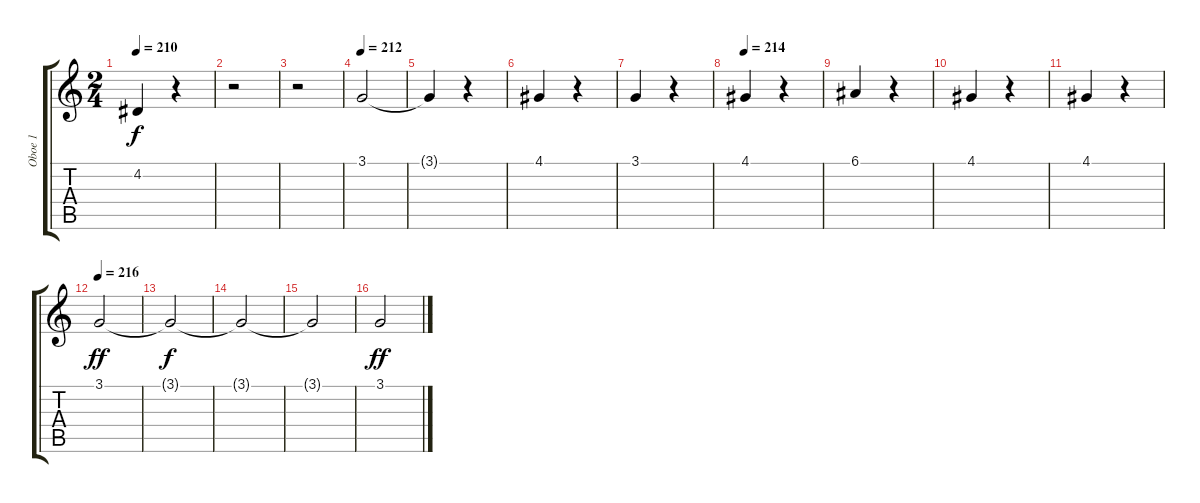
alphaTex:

\track ("Oboe 1" "Oboe 1") {instrument oboe}
\staff {score tabs}
\tuning (E4 B3 G3 D3 A2 E2) {hide}
\ts (2 4)
\tempo 210
\clef g2
\ks c
4.2.4{dy f} r.4 |
r.2 |
r.2 |
\tempo 212
3.1.2 |
3.1{t}.4 r.4 |
4.1.4 r.4 |
3.1.4 r.4 |
\tempo 214
4.1.4 r.4 |
6.1.4 r.4 |
4.1.4 r.4 |
4.1.4 r.4 |
\tempo 216
3.1.2{dy ff} |
3.1{t}.2{dy f} |
3.1{t}.2 |
3.1{t}.2 |
3.1.2{dy ff}
